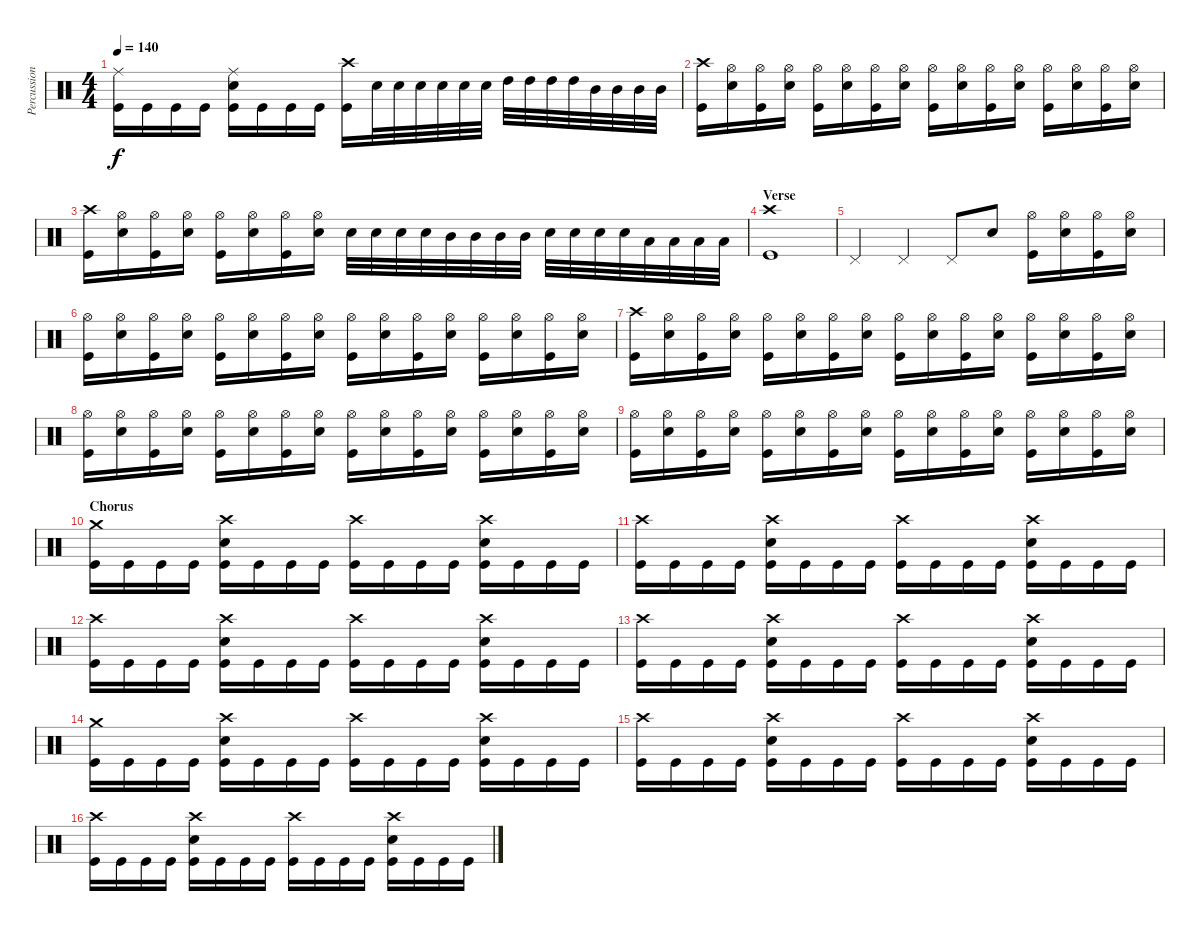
\track ("Percussion" "Percussion") {instrument percussion}
\staff {score}
\articulation defaults
\ts (4 4)
\tempo 140
\clef neutral
\ks c
("Ride (middle)" "Kick (hit)").16{dy f} "Kick (hit)".16 "Kick (hit)".16 "Kick (hit)".16 ("Ride (middle)" "Electric Snare (hit)" "Kick (hit)").16 "Kick (hit)".16 "Kick (hit)".16 "Kick (hit)".16 ("Crash high (hit)" "Kick (hit)").16 "Electric Snare (hit)".32 "Electric Snare (hit)".32 "Electric Snare (hit)".32 "Electric Snare (hit)".32 "Electric Snare (hit)".32 "Electric Snare (hit)".32 "High Tom (hit)".32 "High Tom (hit)".32 "High Tom (hit)".32 "High Tom (hit)".32 "Mid Tom (hit)".32 "Mid Tom (hit)".32 "Mid Tom (hit)".32 "Mid Tom (hit)".32 |
("Crash high (hit)" "Kick (hit)").16 ("Hi-Hat (open)" "Electric Snare (hit)").16 ("Hi-Hat (open)" "Kick (hit)").16 ("Hi-Hat (open)" "Electric Snare (hit)").16 ("Hi-Hat (open)" "Kick (hit)").16 ("Hi-Hat (open)" "Electric Snare (hit)").16 ("Hi-Hat (open)" "Kick (hit)").16 ("Hi-Hat (open)" "Electric Snare (hit)").16 ("Hi-Hat (open)" "Kick (hit)").16 ("Hi-Hat (open)" "Electric Snare (hit)").16 ("Hi-Hat (open)" "Kick (hit)").16 ("Hi-Hat (open)" "Electric Snare (hit)").16 ("Hi-Hat (open)" "Kick (hit)").16 ("Hi-Hat (open)" "Electric Snare (hit)").16 ("Hi-Hat (open)" "Kick (hit)").16 ("Hi-Hat (open)" "Electric Snare (hit)").16 |
("Crash high (hit)" "Kick (hit)").16 ("Hi-Hat (open)" "Electric Snare (hit)").16 ("Hi-Hat (open)" "Kick (hit)").16 ("Hi-Hat (open)" "Electric Snare (hit)").16 ("Hi-Hat (open)" "Kick (hit)").16 ("Hi-Hat (open)" "Electric Snare (hit)").16 ("Hi-Hat (open)" "Kick (hit)").16 ("Hi-Hat (open)" "Electric Snare (hit)").16 "Electric Snare (hit)".32 "Electric Snare (hit)".32 "Electric Snare (hit)".32 "Electric Snare (hit)".32 "Mid Tom (hit)".32 "Mid Tom (hit)".32 "Mid Tom (hit)".32 "Mid Tom (hit)".32 "Electric Snare (hit)".32 "Electric Snare (hit)".32 "Electric Snare (hit)".32 "Electric Snare (hit)".32 "Low Tom (hit)".32 "Low Tom (hit)".32 "Low Tom (hit)".32 "Low Tom (hit)".32 |
\section ("" "Verse")
("Crash high (hit)" "Kick (hit)").1 |
"Pedal Hi-Hat (hit)".4 "Pedal Hi-Hat (hit)".4 "Pedal Hi-Hat (hit)".8 "Electric Snare (hit)".8 ("Hi-Hat (open)" "Kick (hit)").16 ("Hi-Hat (open)" "Electric Snare (hit)").16 ("Hi-Hat (open)" "Kick (hit)").16 ("Hi-Hat (open)" "Electric Snare (hit)").16 |
("Hi-Hat (open)" "Kick (hit)").16 ("Hi-Hat (open)" "Electric Snare (hit)").16 ("Hi-Hat (open)" "Kick (hit)").16 ("Hi-Hat (open)" "Electric Snare (hit)").16 ("Hi-Hat (open)" "Kick (hit)").16 ("Hi-Hat (open)" "Electric Snare (hit)").16 ("Hi-Hat (open)" "Kick (hit)").16 ("Hi-Hat (open)" "Electric Snare (hit)").16 ("Hi-Hat (open)" "Kick (hit)").16 ("Hi-Hat (open)" "Electric Snare (hit)").16 ("Hi-Hat (open)" "Kick (hit)").16 ("Hi-Hat (open)" "Electric Snare (hit)").16 ("Hi-Hat (open)" "Kick (hit)").16 ("Hi-Hat (open)" "Electric Snare (hit)").16 ("Hi-Hat (open)" "Kick (hit)").16 ("Hi-Hat (open)" "Electric Snare (hit)").16 |
("Crash high (hit)" "Kick (hit)").16 ("Hi-Hat (open)" "Electric Snare (hit)").16 ("Hi-Hat (open)" "Kick (hit)").16 ("Hi-Hat (open)" "Electric Snare (hit)").16 ("Hi-Hat (open)" "Kick (hit)").16 ("Hi-Hat (open)" "Electric Snare (hit)").16 ("Hi-Hat (open)" "Kick (hit)").16 ("Hi-Hat (open)" "Electric Snare (hit)").16 ("Hi-Hat (open)" "Kick (hit)").16 ("Hi-Hat (open)" "Electric Snare (hit)").16 ("Hi-Hat (open)" "Kick (hit)").16 ("Hi-Hat (open)" "Electric Snare (hit)").16 ("Hi-Hat (open)" "Kick (hit)").16 ("Hi-Hat (open)" "Electric Snare (hit)").16 ("Hi-Hat (open)" "Kick (hit)").16 ("Hi-Hat (open)" "Electric Snare (hit)").16 |
("Hi-Hat (open)" "Kick (hit)").16 ("Hi-Hat (open)" "Electric Snare (hit)").16 ("Hi-Hat (open)" "Kick (hit)").16 ("Hi-Hat (open)" "Electric Snare (hit)").16 ("Hi-Hat (open)" "Kick (hit)").16 ("Hi-Hat (open)" "Electric Snare (hit)").16 ("Hi-Hat (open)" "Kick (hit)").16 ("Hi-Hat (open)" "Electric Snare (hit)").16 ("Hi-Hat (open)" "Kick (hit)").16 ("Hi-Hat (open)" "Electric Snare (hit)").16 ("Hi-Hat (open)" "Kick (hit)").16 ("Hi-Hat (open)" "Electric Snare (hit)").16 ("Hi-Hat (open)" "Kick (hit)").16 ("Hi-Hat (open)" "Electric Snare (hit)").16 ("Hi-Hat (open)" "Kick (hit)").16 ("Hi-Hat (open)" "Electric Snare (hit)").16 |
("Hi-Hat (open)" "Kick (hit)").16 ("Hi-Hat (open)" "Electric Snare (hit)").16 ("Hi-Hat (open)" "Kick (hit)").16 ("Hi-Hat (open)" "Electric Snare (hit)").16 ("Hi-Hat (open)" "Kick (hit)").16 ("Hi-Hat (open)" "Electric Snare (hit)").16 ("Hi-Hat (open)" "Kick (hit)").16 ("Hi-Hat (open)" "Electric Snare (hit)").16 ("Hi-Hat (open)" "Kick (hit)").16 ("Hi-Hat (open)" "Electric Snare (hit)").16 ("Hi-Hat (open)" "Kick (hit)").16 ("Hi-Hat (open)" "Electric Snare (hit)").16 ("Hi-Hat (open)" "Kick (hit)").16 ("Hi-Hat (open)" "Electric Snare (hit)").16 ("Hi-Hat (open)" "Kick (hit)").16 ("Hi-Hat (open)" "Electric Snare (hit)").16 |
\section ("" "Chorus")
("Crash medium (hit)" "Kick (hit)").16 "Kick (hit)".16 "Kick (hit)".16 "Kick (hit)".16 ("Crash high (hit)" "Electric Snare (hit)" "Kick (hit)").16 "Kick (hit)".16 "Kick (hit)".16 "Kick (hit)".16 ("Crash high (hit)" "Kick (hit)").16 "Kick (hit)".16 "Kick (hit)".16 "Kick (hit)".16 ("Crash high (hit)" "Electric Snare (hit)" "Kick (hit)").16 "Kick (hit)".16 "Kick (hit)".16 "Kick (hit)".16 |
("Crash high (hit)" "Kick (hit)").16 "Kick (hit)".16 "Kick (hit)".16 "Kick (hit)".16 ("Crash high (hit)" "Electric Snare (hit)" "Kick (hit)").16 "Kick (hit)".16 "Kick (hit)".16 "Kick (hit)".16 ("Crash high (hit)" "Kick (hit)").16 "Kick (hit)".16 "Kick (hit)".16 "Kick (hit)".16 ("Crash high (hit)" "Electric Snare (hit)" "Kick (hit)").16 "Kick (hit)".16 "Kick (hit)".16 "Kick (hit)".16 |
("Crash high (hit)" "Kick (hit)").16 "Kick (hit)".16 "Kick (hit)".16 "Kick (hit)".16 ("Crash high (hit)" "Electric Snare (hit)" "Kick (hit)").16 "Kick (hit)".16 "Kick (hit)".16 "Kick (hit)".16 ("Crash high (hit)" "Kick (hit)").16 "Kick (hit)".16 "Kick (hit)".16 "Kick (hit)".16 ("Crash high (hit)" "Electric Snare (hit)" "Kick (hit)").16 "Kick (hit)".16 "Kick (hit)".16 "Kick (hit)".16 |
("Crash high (hit)" "Kick (hit)").16 "Kick (hit)".16 "Kick (hit)".16 "Kick (hit)".16 ("Crash high (hit)" "Electric Snare (hit)" "Kick (hit)").16 "Kick (hit)".16 "Kick (hit)".16 "Kick (hit)".16 ("Crash high (hit)" "Kick (hit)").16 "Kick (hit)".16 "Kick (hit)".16 "Kick (hit)".16 ("Crash high (hit)" "Electric Snare (hit)" "Kick (hit)").16 "Kick (hit)".16 "Kick (hit)".16 "Kick (hit)".16 |
("Crash medium (hit)" "Kick (hit)").16 "Kick (hit)".16 "Kick (hit)".16 "Kick (hit)".16 ("Crash high (hit)" "Electric Snare (hit)" "Kick (hit)").16 "Kick (hit)".16 "Kick (hit)".16 "Kick (hit)".16 ("Crash high (hit)" "Kick (hit)").16 "Kick (hit)".16 "Kick (hit)".16 "Kick (hit)".16 ("Crash high (hit)" "Electric Snare (hit)" "Kick (hit)").16 "Kick (hit)".16 "Kick (hit)".16 "Kick (hit)".16 |
("Crash high (hit)" "Kick (hit)").16 "Kick (hit)".16 "Kick (hit)".16 "Kick (hit)".16 ("Crash high (hit)" "Electric Snare (hit)" "Kick (hit)").16 "Kick (hit)".16 "Kick (hit)".16 "Kick (hit)".16 ("Crash high (hit)" "Kick (hit)").16 "Kick (hit)".16 "Kick (hit)".16 "Kick (hit)".16 ("Crash high (hit)" "Electric Snare (hit)" "Kick (hit)").16 "Kick (hit)".16 "Kick (hit)".16 "Kick (hit)".16 |
("Crash high (hit)" "Kick (hit)").16 "Kick (hit)".16 "Kick (hit)".16 "Kick (hit)".16 ("Crash high (hit)" "Electric Snare (hit)" "Kick (hit)").16 "Kick (hit)".16 "Kick (hit)".16 "Kick (hit)".16 ("Crash high (hit)" "Kick (hit)").16 "Kick (hit)".16 "Kick (hit)".16 "Kick (hit)".16 ("Crash high (hit)" "Electric Snare (hit)" "Kick (hit)").16 "Kick (hit)".16 "Kick (hit)".16 "Kick (hit)".16
